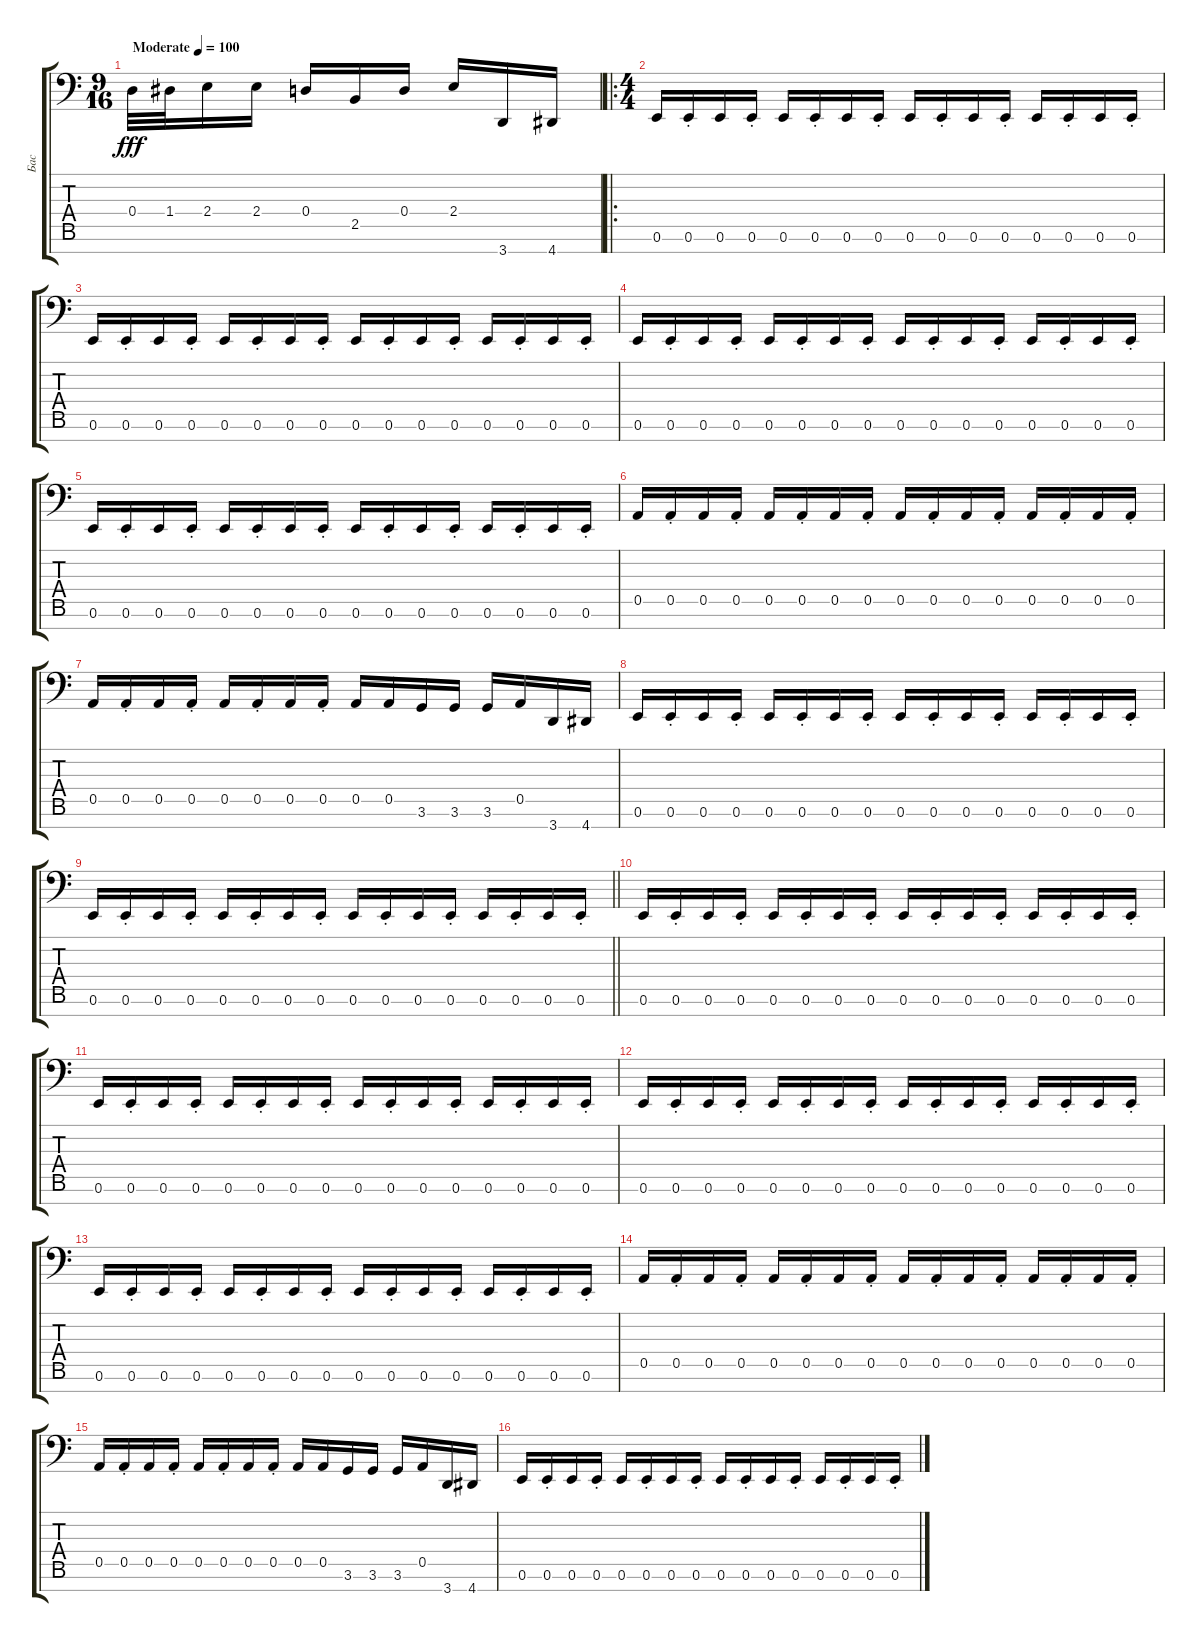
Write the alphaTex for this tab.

\track ("Бас" "Бас") {instrument electricbassfinger}
\staff {score tabs}
\tuning (E3 B2 G2 D2 A1 E1 B0) {hide}
\ts (9 16)
\tempo (100 "Moderate")
\clef f4
\ks c
0.4.32{dy fff instrument electricbassfinger} 1.4.32 2.4.16 2.4.16 0.4.16 2.5.16 0.4.16 2.4.16 3.7.16 4.7.16 |
\ro
\ts (4 4)
0.6.16 0.6{st}.16 0.6.16 0.6{st}.16 0.6.16 0.6{st}.16 0.6.16 0.6{st}.16 0.6.16 0.6{st}.16 0.6.16 0.6{st}.16 0.6.16 0.6{st}.16 0.6.16 0.6{st}.16 |
0.6.16 0.6{st}.16 0.6.16 0.6{st}.16 0.6.16 0.6{st}.16 0.6.16 0.6{st}.16 0.6.16 0.6{st}.16 0.6.16 0.6{st}.16 0.6.16 0.6{st}.16 0.6.16 0.6{st}.16 |
0.6.16 0.6{st}.16 0.6.16 0.6{st}.16 0.6.16 0.6{st}.16 0.6.16 0.6{st}.16 0.6.16 0.6{st}.16 0.6.16 0.6{st}.16 0.6.16 0.6{st}.16 0.6.16 0.6{st}.16 |
0.6.16 0.6{st}.16 0.6.16 0.6{st}.16 0.6.16 0.6{st}.16 0.6.16 0.6{st}.16 0.6.16 0.6{st}.16 0.6.16 0.6{st}.16 0.6.16 0.6{st}.16 0.6.16 0.6{st}.16 |
0.5.16 0.5{st}.16 0.5.16 0.5{st}.16 0.5.16 0.5{st}.16 0.5.16 0.5{st}.16 0.5.16 0.5{st}.16 0.5.16 0.5{st}.16 0.5.16 0.5{st}.16 0.5.16 0.5{st}.16 |
0.5.16 0.5{st}.16 0.5.16 0.5{st}.16 0.5.16 0.5{st}.16 0.5.16 0.5{st}.16 0.5.16 0.5.16 3.6.16 3.6.16 3.6.16 0.5.16 3.7.16 4.7.16 |
0.6.16 0.6{st}.16 0.6.16 0.6{st}.16 0.6.16 0.6{st}.16 0.6.16 0.6{st}.16 0.6.16 0.6{st}.16 0.6.16 0.6{st}.16 0.6.16 0.6{st}.16 0.6.16 0.6{st}.16 |
\barLineRight lightlight
0.6.16 0.6{st}.16 0.6.16 0.6{st}.16 0.6.16 0.6{st}.16 0.6.16 0.6{st}.16 0.6.16 0.6{st}.16 0.6.16 0.6{st}.16 0.6.16 0.6{st}.16 0.6.16 0.6{st}.16 |
0.6.16 0.6{st}.16 0.6.16 0.6{st}.16 0.6.16 0.6{st}.16 0.6.16 0.6{st}.16 0.6.16 0.6{st}.16 0.6.16 0.6{st}.16 0.6.16 0.6{st}.16 0.6.16 0.6{st}.16 |
0.6.16 0.6{st}.16 0.6.16 0.6{st}.16 0.6.16 0.6{st}.16 0.6.16 0.6{st}.16 0.6.16 0.6{st}.16 0.6.16 0.6{st}.16 0.6.16 0.6{st}.16 0.6.16 0.6{st}.16 |
0.6.16 0.6{st}.16 0.6.16 0.6{st}.16 0.6.16 0.6{st}.16 0.6.16 0.6{st}.16 0.6.16 0.6{st}.16 0.6.16 0.6{st}.16 0.6.16 0.6{st}.16 0.6.16 0.6{st}.16 |
0.6.16 0.6{st}.16 0.6.16 0.6{st}.16 0.6.16 0.6{st}.16 0.6.16 0.6{st}.16 0.6.16 0.6{st}.16 0.6.16 0.6{st}.16 0.6.16 0.6{st}.16 0.6.16 0.6{st}.16 |
0.5.16 0.5{st}.16 0.5.16 0.5{st}.16 0.5.16 0.5{st}.16 0.5.16 0.5{st}.16 0.5.16 0.5{st}.16 0.5.16 0.5{st}.16 0.5.16 0.5{st}.16 0.5.16 0.5{st}.16 |
0.5.16 0.5{st}.16 0.5.16 0.5{st}.16 0.5.16 0.5{st}.16 0.5.16 0.5{st}.16 0.5.16 0.5.16 3.6.16 3.6.16 3.6.16 0.5.16 3.7.16 4.7.16 |
0.6.16 0.6{st}.16 0.6.16 0.6{st}.16 0.6.16 0.6{st}.16 0.6.16 0.6{st}.16 0.6.16 0.6{st}.16 0.6.16 0.6{st}.16 0.6.16 0.6{st}.16 0.6.16 0.6{st}.16
